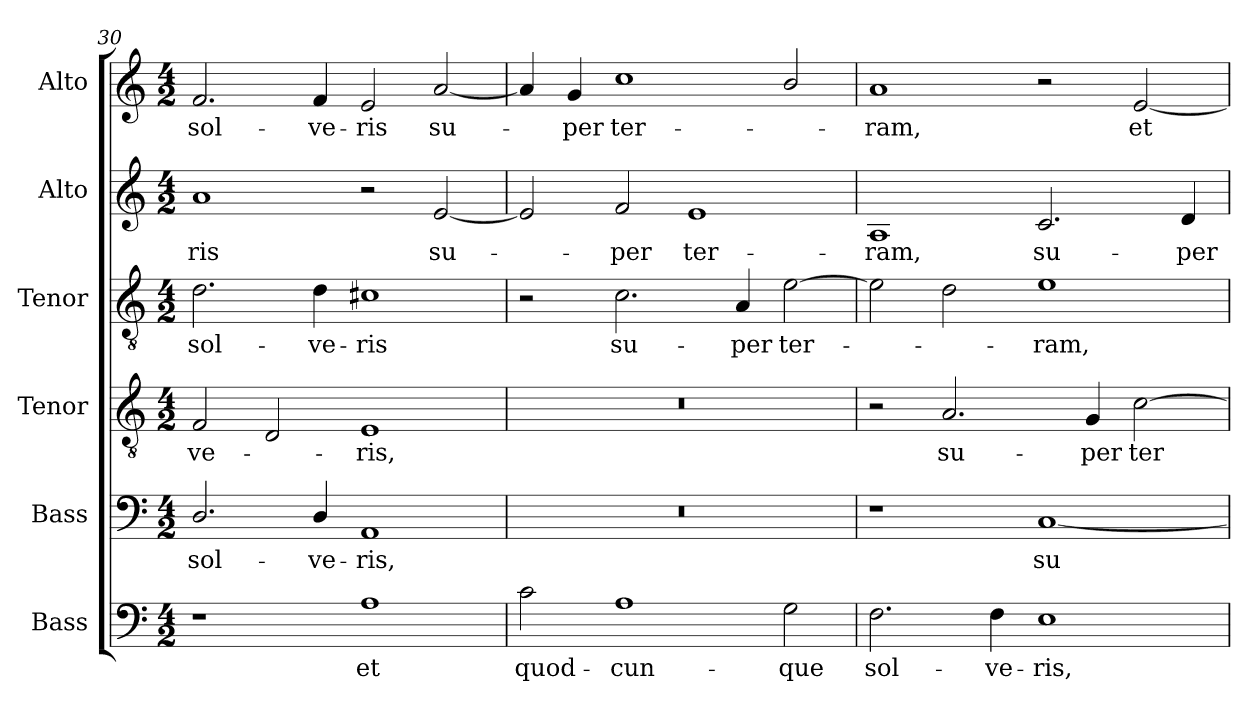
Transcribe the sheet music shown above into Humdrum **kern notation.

**kern	**text	**kern	**text	**kern	**text	**kern	**text	**kern	**text	**kern	**text
*part6	*part6	*part5	*part5	*part4	*part4	*part3	*part3	*part2	*part2	*part1	*part1
*staff6	*staff6	*staff5	*staff5	*staff4	*staff4	*staff3	*staff3	*staff2	*staff2	*staff1	*staff1
*I"Bass	*	*I"Bass	*	*I"Tenor	*	*I"Tenor	*	*I"Alto	*	*I"Alto	*
*I'B.	*	*I'B.	*	*I'T.	*	*I'T.	*	*I'A.	*	*I'A.	*
*clefF4	*	*clefF4	*	*clefGv2	*	*clefGv2	*	*clefG2	*	*clefG2	*
*	*	*	*	*ITrd7c12	*	*ITrd7c12	*	*	*	*	*
*k[]	*	*k[]	*	*k[]	*	*k[]	*	*k[]	*	*k[]	*
*C:	*	*C:	*	*C:	*	*C:	*	*C:	*	*C:	*
*M4/2	*	*M4/2	*	*M4/2	*	*M4/2	*	*M4/2	*	*M4/2	*
=30	=30	=30	=30	=30	=30	=30	=30	=30	=30	=30	=30
!	!	!	!LO:LY:b:color=#000000	!	!	!	!	!	!	!	!
!	!	!	!	!	!LO:LY:b:color=#000000	!	!	!	!	!	!
!	!	!	!	!	!	!	!LO:LY:b:color=#000000	!	!	!	!
!	!	!	!	!	!	!	!	!	!LO:LY:b:color=#000000	!	!
!	!	!	!	!	!	!	!	!	!	!	!LO:LY:b:color=#000000
1r	.	2.Di/	sol-	2FFi/	-ve-	2.Di\	sol-	1ai	-ris	2.fi/	sol-
.	.	.	.	2DDi/	.	.	.	.	.	.	.
!	!	!	!LO:LY:b:color=#000000	!	!	!	!	!	!	!	!
!	!	!	!	!	!	!	!LO:LY:b:color=#000000	!	!	!	!
!	!	!	!	!	!	!	!	!	!	!	!LO:LY:b:color=#000000
.	.	4Di/	-ve-	.	.	4Di\	-ve-	.	.	4fi/	-ve-
!	!LO:LY:b:color=#000000	!	!	!	!	!	!	!	!	!	!
!	!	!	!LO:LY:b:color=#000000	!	!	!	!	!	!	!	!
!	!	!	!	!	!LO:LY:b:color=#000000	!	!	!	!	!	!
!	!	!	!	!	!	!	!LO:LY:b:color=#000000	!	!	!	!
!	!	!	!	!	!	!	!	!	!	!	!LO:LY:b:color=#000000
1Ai	et	1AAi	-ris,	1EEi	-ris,	1C#Xi	-ris	2r	.	2ei/	-ris
!	!	!	!	!	!	!	!	!	!LO:LY:b:color=#000000	!	!
!	!	!	!	!	!	!	!	!	!	!	!LO:LY:b:color=#000000
.	.	.	.	.	.	.	.	[2ei/	su-	[2ai/	su-
=31	=31	=31	=31	=31	=31	=31	=31	=31	=31	=31	=31
!	!LO:LY:b:color=#000000	!LO:N:vis=1	!	!LO:N:vis=1	!	!	!	!	!	!	!
2ci\	quod-	0r	.	0r	.	2r	.	2ei/]	.	4ai/]	.
!	!	!	!	!	!	!	!	!	!	!	!LO:LY:b:color=#000000
.	.	.	.	.	.	.	.	.	.	4gi/	-per
!	!LO:LY:b:color=#000000	!	!	!	!	!	!	!	!	!	!
!	!	!	!	!	!	!	!LO:LY:b:color=#000000	!	!	!	!
!	!	!	!	!	!	!	!	!	!LO:LY:b:color=#000000	!	!
!	!	!	!	!	!	!	!	!	!	!	!LO:LY:b:color=#000000
1Ai	-cun-	.	.	.	.	2.Ci\	su-	2fi/	-per	1cci	ter-
!	!	!	!	!	!	!	!	!	!LO:LY:b:color=#000000	!	!
.	.	.	.	.	.	.	.	1ei	ter-	.	.
!	!	!	!	!	!	!	!LO:LY:b:color=#000000	!	!	!	!
.	.	.	.	.	.	4AAi/	-per	.	.	.	.
!	!LO:LY:b:color=#000000	!	!	!	!	!	!	!	!	!	!
!	!	!	!	!	!	!	!LO:LY:b:color=#000000	!	!	!	!
2Gi\	-que	.	.	.	.	[2Ei\	ter-	.	.	2bi/	.
=32	=32	=32	=32	=32	=32	=32	=32	=32	=32	=32	=32
!	!LO:LY:b:color=#000000	!	!	!	!	!	!	!	!	!	!
!	!	!	!	!	!	!	!	!	!LO:LY:b:color=#000000	!	!
!	!	!	!	!	!	!	!	!	!	!	!LO:LY:b:color=#000000
2.Fi\	sol-	1r	.	2r	.	2Ei\]	.	1Ai	-ram,	1ai	-ram,
!	!	!	!	!	!LO:LY:b:color=#000000	!	!	!	!	!	!
.	.	.	.	2.AAi/	su-	2Di\	.	.	.	.	.
!	!LO:LY:b:color=#000000	!	!	!	!	!	!	!	!	!	!
4Fi\	-ve-	.	.	.	.	.	.	.	.	.	.
!	!LO:LY:b:color=#000000	!	!	!	!	!	!	!	!	!	!
!	!	!	!LO:LY:b:color=#000000	!	!	!	!	!	!	!	!
!	!	!	!	!	!	!	!LO:LY:b:color=#000000	!	!	!	!
!	!	!	!	!	!	!	!	!	!LO:LY:b:color=#000000	!	!
1Ei	-ris,	[1Ci	su-	.	.	1Ei	-ram,	2.ci/	su-	2r	.
!	!	!	!	!	!LO:LY:b:color=#000000	!	!	!	!	!	!
.	.	.	.	4GGi/	-per	.	.	.	.	.	.
!	!	!	!	!	!LO:LY:b:color=#000000	!	!	!	!	!	!
!	!	!	!	!	!	!	!	!	!	!	!LO:LY:b:color=#000000
.	.	.	.	[2Ci\	ter-	.	.	.	.	[2ei/	et
!	!	!	!	!	!	!	!	!	!LO:LY:b:color=#000000	!	!
.	.	.	.	.	.	.	.	4di/	-per	.	.
=	=	=	=	=	=	=	=	=	=	=	=
*-	*-	*-	*-	*-	*-	*-	*-	*-	*-	*-	*-
